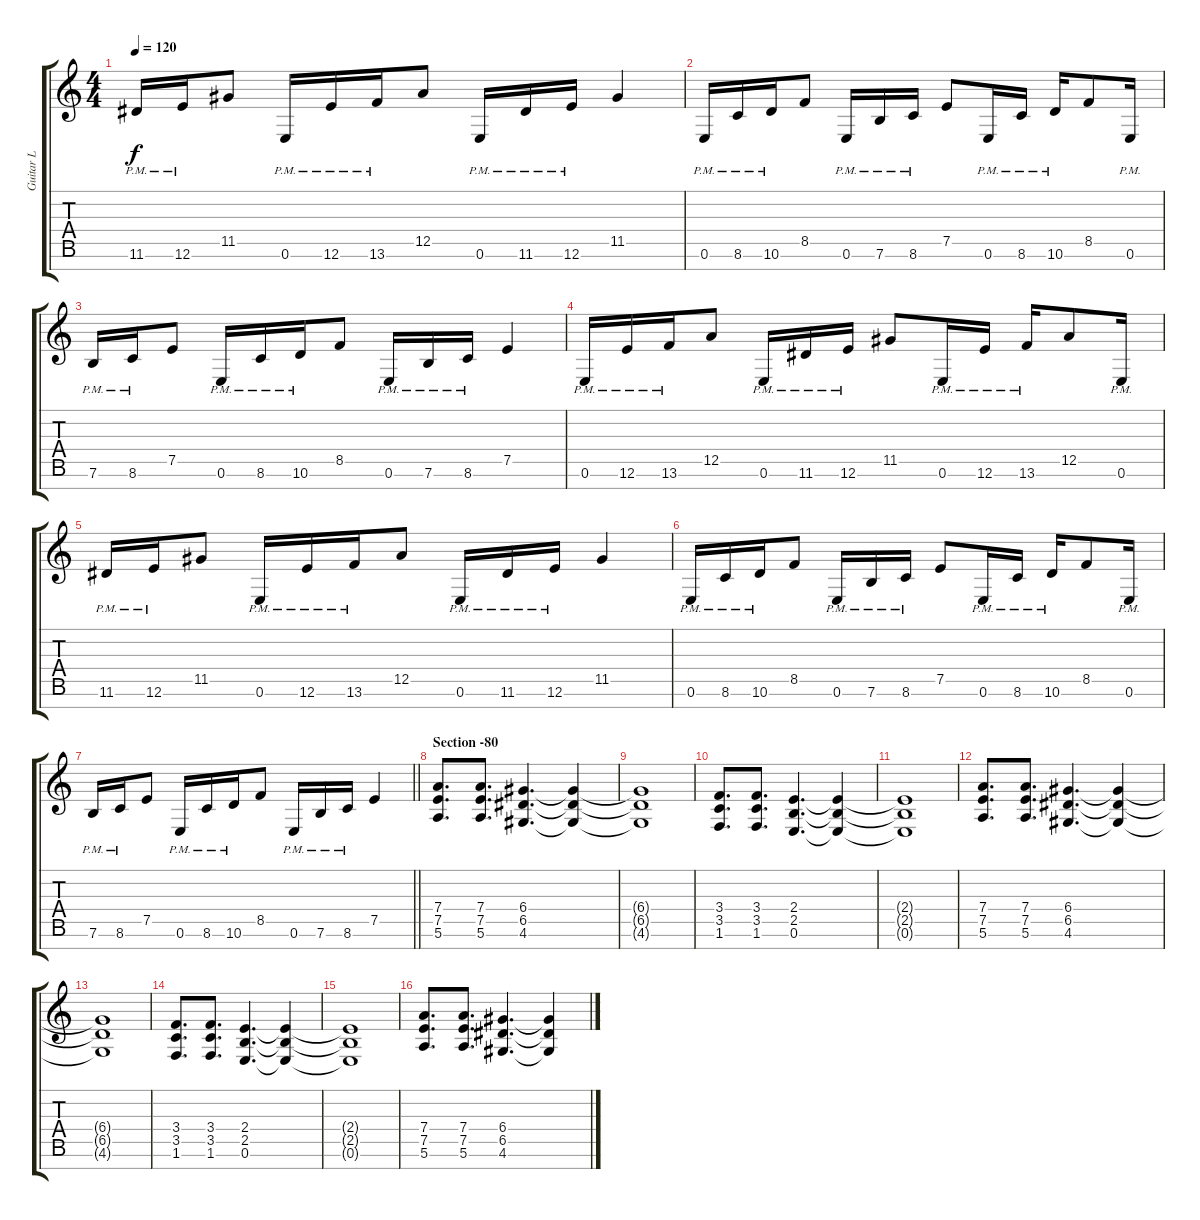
\track ("Guitar L" "Guitar L") {instrument distortionguitar}
\staff {score tabs}
\tuning (E4 B3 G3 D3 A2 E2 B1) {hide}
\ts (4 4)
\tempo 120
\clef g2
\ks c
11.6{pm}.16{dy f} 12.6{pm}.16 11.5.8 0.6{pm}.16 12.6{pm}.16 13.6{pm}.16 12.5.8 0.6{pm}.16 11.6{pm}.16 12.6{pm}.16 11.5.4 |
0.6{pm}.16 8.6{pm}.16 10.6{pm}.16 8.5.8 0.6{pm}.16 7.6{pm}.16 8.6{pm}.16 7.5.8 0.6{pm}.16 8.6{pm}.16 10.6{pm}.16 8.5.8 0.6{pm}.16 |
7.6{pm}.16 8.6{pm}.16 7.5.8 0.6{pm}.16 8.6{pm}.16 10.6{pm}.16 8.5.8 0.6{pm}.16 7.6{pm}.16 8.6{pm}.16 7.5.4 |
0.6{pm}.16 12.6{pm}.16 13.6{pm}.16 12.5.8 0.6{pm}.16 11.6{pm}.16 12.6{pm}.16 11.5.8 0.6{pm}.16 12.6{pm}.16 13.6{pm}.16 12.5.8 0.6{pm}.16 |
11.6{pm}.16 12.6{pm}.16 11.5.8 0.6{pm}.16 12.6{pm}.16 13.6{pm}.16 12.5.8 0.6{pm}.16 11.6{pm}.16 12.6{pm}.16 11.5.4 |
0.6{pm}.16 8.6{pm}.16 10.6{pm}.16 8.5.8 0.6{pm}.16 7.6{pm}.16 8.6{pm}.16 7.5.8 0.6{pm}.16 8.6{pm}.16 10.6{pm}.16 8.5.8 0.6{pm}.16 |
\barLineRight lightlight
7.6{pm}.16 8.6{pm}.16 7.5.8 0.6{pm}.16 8.6{pm}.16 10.6{pm}.16 8.5.8 0.6{pm}.16 7.6{pm}.16 8.6{pm}.16 7.5.4 |
\section ("" "Section -80")
(7.4 7.5 5.6).8{d} (7.4 7.5 5.6).8{d} (6.4 6.5 4.6).4{d} (6.4{t} 6.5{t} 4.6{t}).4 |
(6.4{t} 6.5{t} 4.6{t}).1 |
(3.4 3.5 1.6).8{d} (3.4 3.5 1.6).8{d} (2.4 2.5 0.6).4{d} (2.4{t} 2.5{t} 0.6{t}).4 |
(2.4{t} 2.5{t} 0.6{t}).1 |
(7.4 7.5 5.6).8{d} (7.4 7.5 5.6).8{d} (6.4 6.5 4.6).4{d} (6.4{t} 6.5{t} 4.6{t}).4 |
(6.4{t} 6.5{t} 4.6{t}).1 |
(3.4 3.5 1.6).8{d} (3.4 3.5 1.6).8{d} (2.4 2.5 0.6).4{d} (2.4{t} 2.5{t} 0.6{t}).4 |
(2.4{t} 2.5{t} 0.6{t}).1 |
(7.4 7.5 5.6).8{d} (7.4 7.5 5.6).8{d} (6.4 6.5 4.6).4{d} (6.4{t} 6.5{t} 4.6{t}).4
